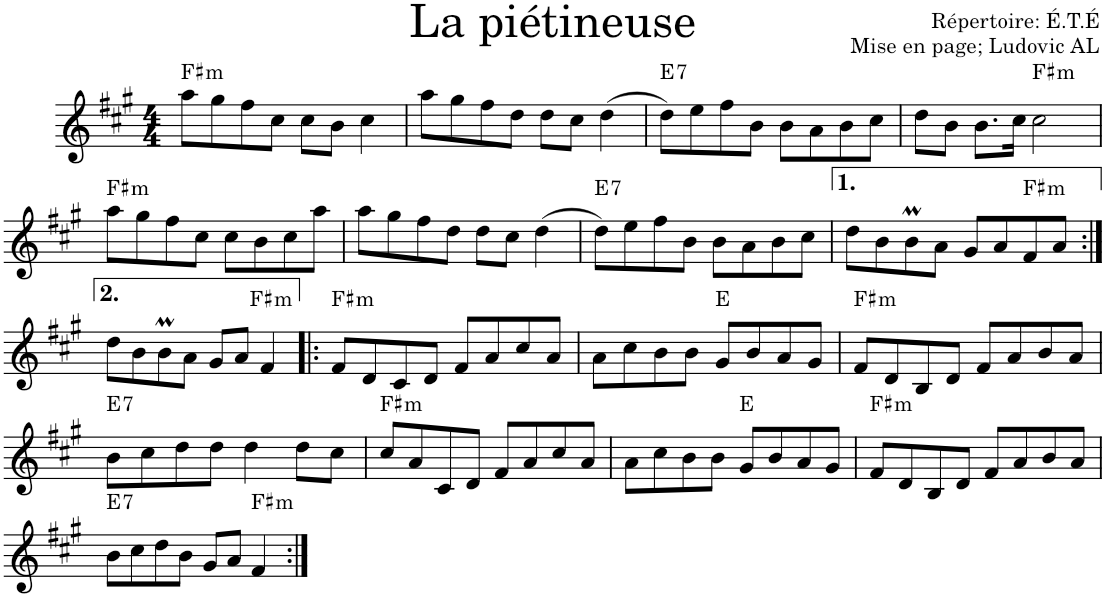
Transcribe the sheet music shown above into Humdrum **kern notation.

**kern	**harte
*part1	*part1
*staff1	*
*I"Violon	*
*I'Vln.	*
*clefG2	*
*k[f#c#g#]	*
*M4/4	*
=1	=1
!	!LO:H:kt=m
8aa\L	F#:min
8gg#\	.
8ff#\	.
8cc#\J	.
8cc#\L	.
8b\J	.
4cc#\	.
=2	=2
8aa\L	.
8gg#\	.
8ff#\	.
8dd\J	.
8dd\L	.
8cc#\J	.
(4dd\	.
=3	=3
!	!LO:H:kt=7
8dd\L)	E:7
8ee\	.
8ff#\	.
8b\J	.
8b\L	.
8a\	.
8b\	.
8cc#\J	.
=4	=4
8dd\L	.
8b\J	.
8.b\L	.
16cc#\Jk	.
!	!LO:H:kt=m
2cc#\	F#:min
!!LO:LB:g=z
=5	=5
!	!LO:H:kt=m
8aa\L	F#:min
8gg#\	.
8ff#\	.
8cc#\J	.
8cc#\L	.
8b\	.
8cc#\	.
8aa\J	.
=6	=6
8aa\L	.
8gg#\	.
8ff#\	.
8dd\J	.
8dd\L	.
8cc#\J	.
(4dd\	.
=7	=7
!	!LO:H:kt=7
8dd\L)	E:7
8ee\	.
8ff#\	.
8b\J	.
8b\L	.
8a\	.
8b\	.
8cc#\J	.
=8	=8
8dd\L	.
8b\	.
8bM\	.
8a\J	.
8g#/L	.
8a/	.
!	!LO:H:kt=m
8f#/	F#:min
8a/J	.
!!LO:LB:g=z
=9:|!	=9:|!
8dd\L	.
8b\	.
8bM\	.
8a\J	.
8g#/L	.
8a/J	.
!	!LO:H:kt=m
4f#/	F#:min
=10!|:	=10!|:
!	!LO:H:kt=m
8f#/L	F#:min
8d/	.
8c#/	.
8d/J	.
8f#/L	.
8a/	.
8cc#/	.
8a/J	.
=11	=11
8a\L	.
8cc#\	.
8b\	.
8b\J	.
8g#/L	E:maj
8b/	.
8a/	.
8g#/J	.
=12	=12
!	!LO:H:kt=m
8f#/L	F#:min
8d/	.
8B/	.
8d/J	.
8f#/L	.
8a/	.
8b/	.
8a/J	.
!!LO:LB:g=z
=13	=13
!	!LO:H:kt=7
8b\L	E:7
8cc#\	.
8dd\	.
8dd\J	.
4dd\	.
8dd\L	.
8cc#\J	.
=14	=14
!	!LO:H:kt=m
8cc#/L	F#:min
8a/	.
8c#/	.
8d/J	.
8f#/L	.
8a/	.
8cc#/	.
8a/J	.
=15	=15
8a\L	.
8cc#\	.
8b\	.
8b\J	.
8g#/L	E:maj
8b/	.
8a/	.
8g#/J	.
=16	=16
!	!LO:H:kt=m
8f#/L	F#:min
8d/	.
8B/	.
8d/J	.
8f#/L	.
8a/	.
8b/	.
8a/J	.
!!LO:LB:g=z
=17	=17
!	!LO:H:kt=7
8b\L	E:7
8cc#\	.
8dd\	.
8b\J	.
8g#/L	.
8a/J	.
!	!LO:H:kt=m
4f#/	F#:min
=:|!	=:|!
*-	*-
